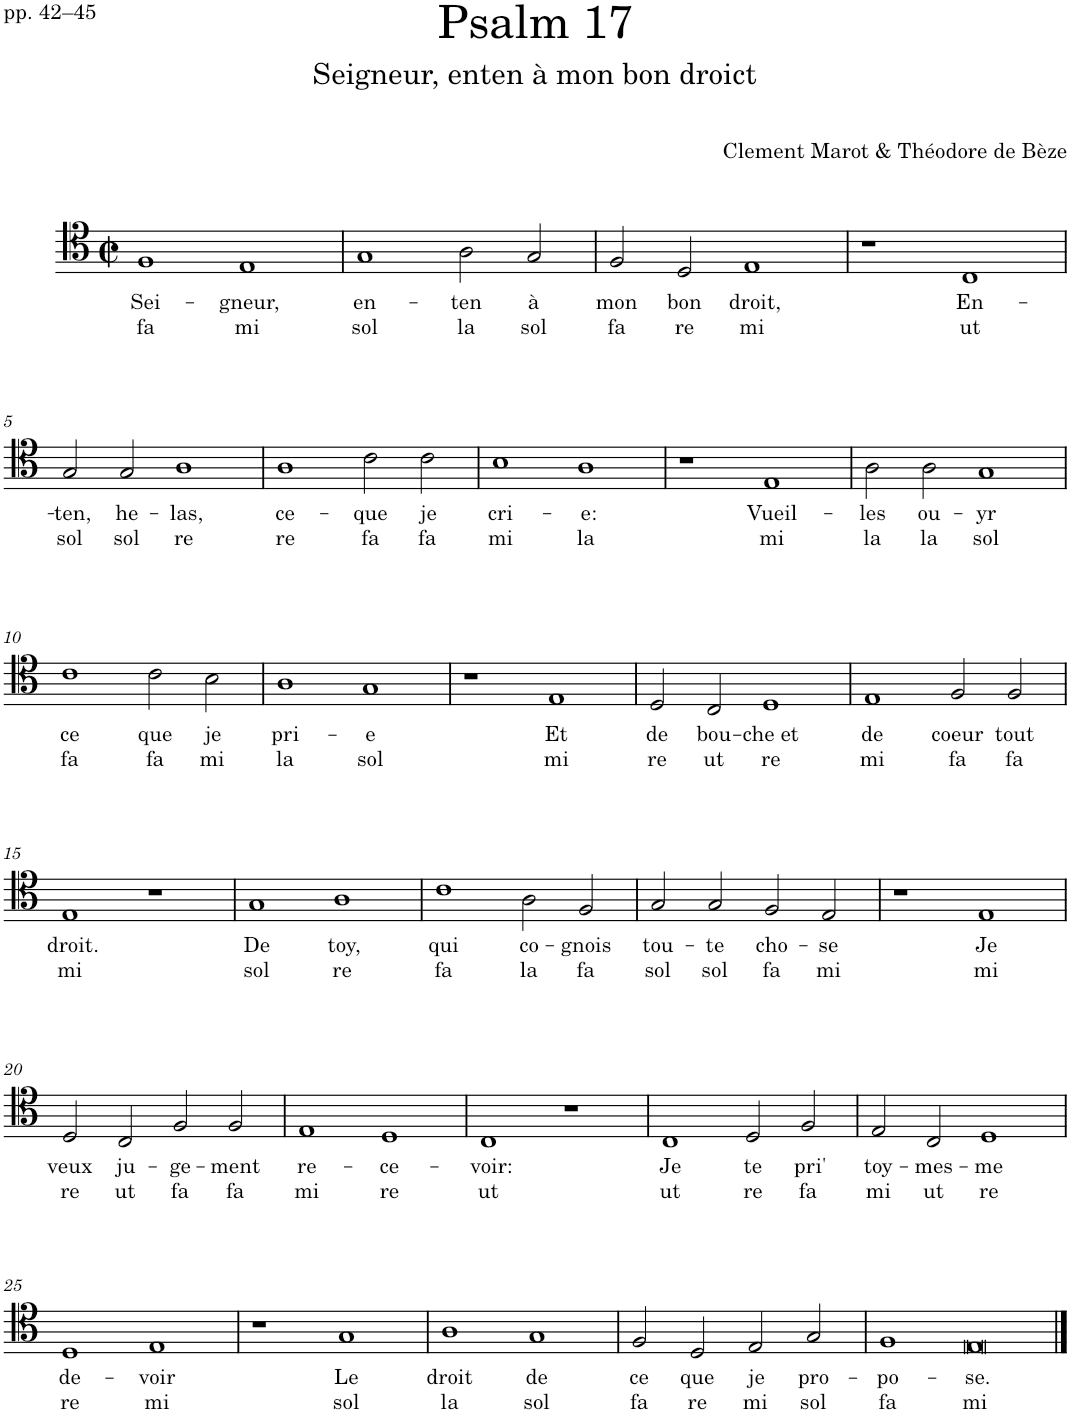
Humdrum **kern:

**kern	**text	**text
*part1	*part1	*part1
*staff1	*staff1	*staff1
*I"Voice	*	*
*I'Vo.	*	*
*clefC4	*	*
*k[]	*	*
*M4/2	*	*
*met(c|)	*	*
=1	=1	=1
!	!LO:LY:b	!LO:LY:b
1F	Sei-	fa
!	!LO:LY:b	!LO:LY:b
1E	-gneur,	mi
=2	=2	=2
!	!LO:LY:b	!LO:LY:b
1G	en-	sol
!	!LO:LY:b	!LO:LY:b
2A\	-ten	la
!	!LO:LY:b	!LO:LY:b
2G/	à	sol
=3	=3	=3
!	!LO:LY:b	!LO:LY:b
2F/	mon	fa
!	!LO:LY:b	!LO:LY:b
2D/	bon	re
!	!LO:LY:b	!LO:LY:b
1E	droit,	mi
=4	=4	=4
1r	.	.
!	!LO:LY:b	!LO:LY:b
1C	En-	ut
!!LO:LB:g=z
=5	=5	=5
!	!LO:LY:b	!LO:LY:b
2G/	-ten,	sol
!	!LO:LY:b	!LO:LY:b
2G/	he-	sol
!	!LO:LY:b	!LO:LY:b
1A	-las,	re
=6	=6	=6
!	!LO:LY:b	!LO:LY:b
1A	ce-	re
!	!LO:LY:b	!LO:LY:b
2c\	-que	fa
!	!LO:LY:b	!LO:LY:b
2c\	je	fa
=7	=7	=7
!	!LO:LY:b	!LO:LY:b
1B	cri-	mi
!	!LO:LY:b	!LO:LY:b
1A	-e:	la
=8	=8	=8
1r	.	.
!	!LO:LY:b	!LO:LY:b
1E	Vueil-	mi
=9	=9	=9
!	!LO:LY:b	!LO:LY:b
2A\	-les	la
!	!LO:LY:b	!LO:LY:b
2A\	ou-	la
!	!LO:LY:b	!LO:LY:b
1G	-yr	sol
!!LO:LB:g=z
=10	=10	=10
!	!LO:LY:b	!LO:LY:b
1c	ce	fa
!	!LO:LY:b	!LO:LY:b
2c\	que	fa
!	!LO:LY:b	!LO:LY:b
2B\	je	mi
=11	=11	=11
!	!LO:LY:b	!LO:LY:b
1A	pri-	la
!	!LO:LY:b	!LO:LY:b
1G	-e	sol
=12	=12	=12
1r	.	.
!	!LO:LY:b	!LO:LY:b
1E	Et	mi
=13	=13	=13
!	!LO:LY:b	!LO:LY:b
2D/	de	re
!	!LO:LY:b	!LO:LY:b
2C/	bou-	ut
!	!LO:LY:b	!LO:LY:b
1D	-che et	re
=14	=14	=14
!	!LO:LY:b	!LO:LY:b
1E	de	mi
!	!LO:LY:b	!LO:LY:b
2F/	coeur	fa
!	!LO:LY:b	!LO:LY:b
2F/	tout	fa
!!LO:LB:g=z
=15	=15	=15
!	!LO:LY:b	!LO:LY:b
1E	droit.	mi
1r	.	.
=16	=16	=16
!	!LO:LY:b	!LO:LY:b
1G	De	sol
!	!LO:LY:b	!LO:LY:b
1A	toy,	re
=17	=17	=17
!	!LO:LY:b	!LO:LY:b
1c	qui	fa
!	!LO:LY:b	!LO:LY:b
2A\	co-	la
!	!LO:LY:b	!LO:LY:b
2F/	-gnois	fa
=18	=18	=18
!	!LO:LY:b	!LO:LY:b
2G/	tou-	sol
!	!LO:LY:b	!LO:LY:b
2G/	-te	sol
!	!LO:LY:b	!LO:LY:b
2F/	cho-	fa
!	!LO:LY:b	!LO:LY:b
2E/	-se	mi
=19	=19	=19
1r	.	.
!	!LO:LY:b	!LO:LY:b
1E	Je	mi
!!LO:LB:g=z
=20	=20	=20
!	!LO:LY:b	!LO:LY:b
2D/	veux	re
!	!LO:LY:b	!LO:LY:b
2C/	ju-	ut
!	!LO:LY:b	!LO:LY:b
2F/	-ge-	fa
!	!LO:LY:b	!LO:LY:b
2F/	-ment	fa
=21	=21	=21
!	!LO:LY:b	!LO:LY:b
1E	re-	mi
!	!LO:LY:b	!LO:LY:b
1D	-ce-	re
=22	=22	=22
!	!LO:LY:b	!LO:LY:b
1C	-voir:	ut
1r	.	.
=23	=23	=23
!	!LO:LY:b	!LO:LY:b
1C	Je	ut
!	!LO:LY:b	!LO:LY:b
2D/	te	re
!	!LO:LY:b	!LO:LY:b
2F/	pri'	fa
=24	=24	=24
!	!LO:LY:b	!LO:LY:b
2E/	toy-	mi
!	!LO:LY:b	!LO:LY:b
2C/	-mes-	ut
!	!LO:LY:b	!LO:LY:b
1D	-me	re
!!LO:LB:g=z
=25	=25	=25
!	!LO:LY:b	!LO:LY:b
1D	de-	re
!	!LO:LY:b	!LO:LY:b
1E	-voir	mi
=26	=26	=26
1r	.	.
!	!LO:LY:b	!LO:LY:b
1G	Le	sol
=27	=27	=27
!	!LO:LY:b	!LO:LY:b
1A	droit	la
!	!LO:LY:b	!LO:LY:b
1G	de	sol
=28	=28	=28
!	!LO:LY:b	!LO:LY:b
2F/	ce	fa
!	!LO:LY:b	!LO:LY:b
2D/	que	re
!	!LO:LY:b	!LO:LY:b
2E/	je	mi
!	!LO:LY:b	!LO:LY:b
2G/	pro-	sol
=29	=29	=29
!	!LO:LY:b	!LO:LY:b
1F	-po-	fa
!	!LO:LY:b	!LO:LY:b
1E	-se.	mi
==	==	==
*-	*-	*-
